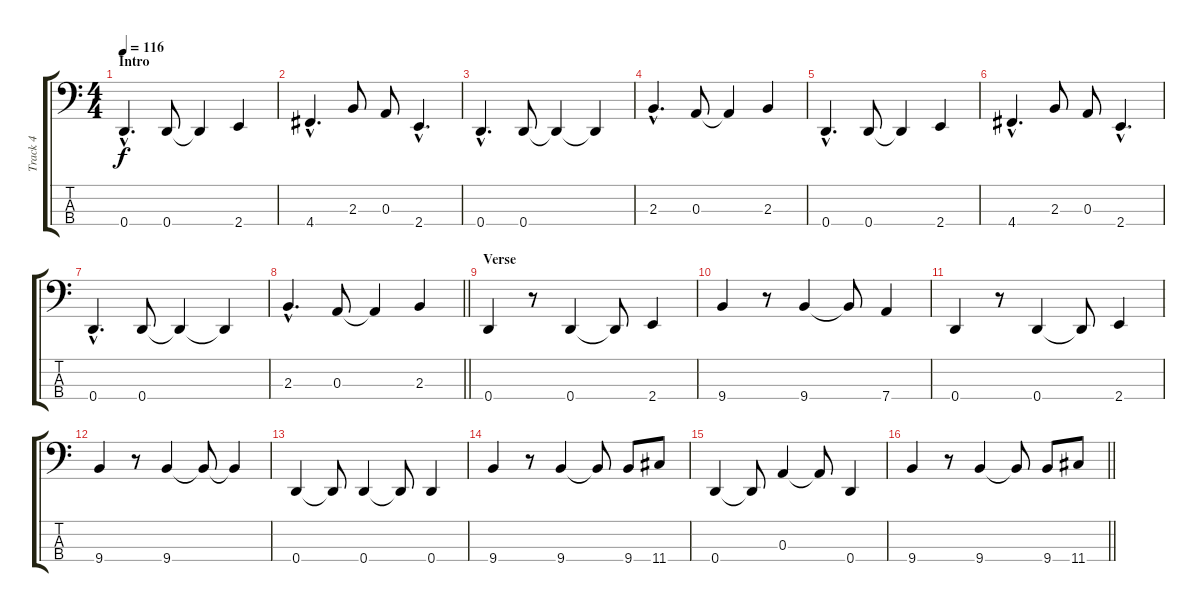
\track ("Track 4" "Track 4") {instrument electricbassfinger}
\staff {score tabs}
\tuning (G2 D2 A1 D1) {hide}
\ts (4 4)
\section ("" "Intro")
\tempo 116
\clef f4
\ks c
0.4{hac}.4{d dy f instrument electricbassfinger} 0.4.8 0.4{t}.4 2.4.4 |
4.4{hac}.4{d} 2.3.8 0.3.8 2.4{hac}.4{d} |
0.4{hac}.4{d} 0.4.8 0.4{t}.4 0.4{t}.4 |
2.3{hac}.4{d} 0.3.8 0.3{t}.4 2.3.4 |
0.4{hac}.4{d} 0.4.8 0.4{t}.4 2.4.4 |
4.4{hac}.4{d} 2.3.8 0.3.8 2.4{hac}.4{d} |
0.4{hac}.4{d} 0.4.8 0.4{t}.4 0.4{t}.4 |
\barLineRight lightlight
2.3{hac}.4{d} 0.3.8 0.3{t}.4 2.3.4 |
\section ("" "Verse")
0.4.4 r.8 0.4.4 0.4{t}.8 2.4.4 |
9.4.4 r.8 9.4.4 9.4{t}.8 7.4.4 |
0.4.4 r.8 0.4.4 0.4{t}.8 2.4.4 |
9.4.4 r.8 9.4.4 9.4{t}.8 9.4{t}.4 |
0.4.4 0.4{t}.8 0.4.4 0.4{t}.8 0.4.4 |
9.4.4 r.8 9.4.4 9.4{t}.8 9.4.8 11.4.8 |
0.4.4 0.4{t}.8 0.3.4 0.3{t}.8 0.4.4 |
\barLineRight lightlight
9.4.4 r.8 9.4.4 9.4{t}.8 9.4.8 11.4.8
